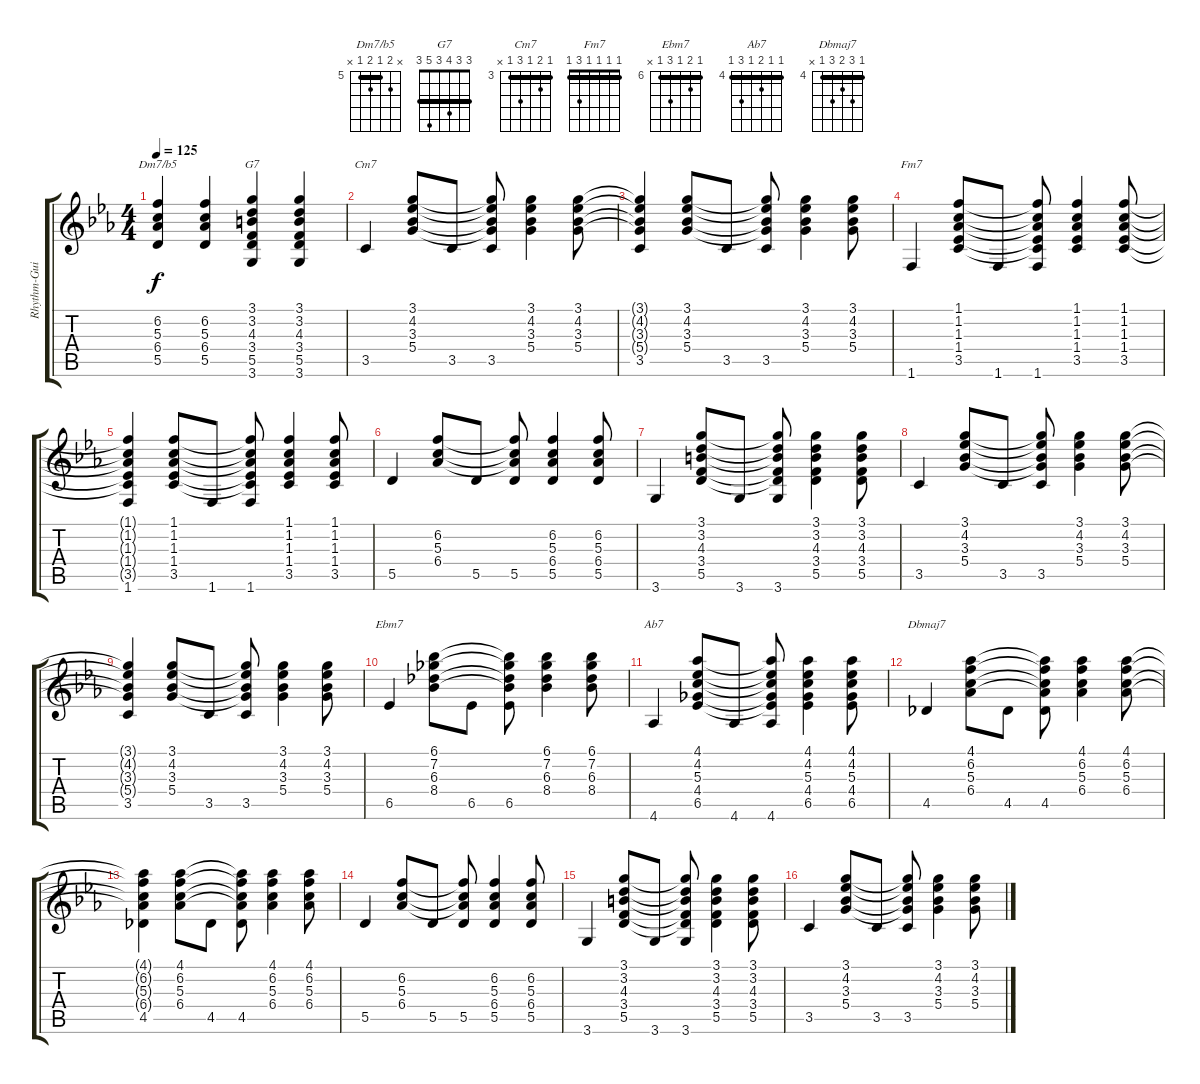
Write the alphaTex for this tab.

\track ("Rhythm-Guitar" "Rhythm-Gui") {instrument acousticguitarsteel}
\staff {score tabs}
\tuning (E4 B3 G3 D3 A2 E2) {hide}
\chord ("Dm7/b5" x 6 5 6 5 x) {firstfret 5 barre 5}
\chord ("G7" 3 3 4 3 5 3) {barre 3}
\chord ("Cm7" 3 4 3 5 3 x) {firstfret 3 barre 3}
\chord ("Fm7" 1 1 1 1 3 1) {barre 1}
\chord ("Ebm7" 6 7 6 8 6 x) {firstfret 6 barre 6}
\chord ("Ab7" 4 4 5 4 6 4) {firstfret 4 barre 4}
\chord ("Dbmaj7" 4 6 5 6 4 x) {firstfret 4 barre 4}
\ts (4 4)
\tempo 125
\clef g2
\ks eb
(6.2 5.3 6.4 5.5).4{ch "Dm7/b5" dy f beam Up} (6.2 5.3 6.4 5.5).4{beam Up} (3.1 3.2 4.3 3.4 5.5 3.6).4{ch "G7"} (3.1 3.2 4.3 3.4 5.5 3.6).4 |
3.5.4{ch "Cm7"} (3.1 4.2 3.3 5.4).8 3.5.8 (3.1{t} 4.2{t} 3.3{t} 5.4{t} 3.5).8 (3.1 4.2 3.3 5.4).4 (3.1 4.2 3.3 5.4).8 |
(3.1{t} 4.2{t} 3.3{t} 5.4{t} 3.5).4 (3.1 4.2 3.3 5.4).8 3.5.8 (3.1{t} 4.2{t} 3.3{t} 5.4{t} 3.5).8 (3.1 4.2 3.3 5.4).4 (3.1 4.2 3.3 5.4).8 |
1.6.4{ch "Fm7"} (1.1 1.2 1.3 1.4 3.5).8 1.6.8 (1.1{t} 1.2{t} 1.3{t} 1.4{t} 3.5{t} 1.6).8 (1.1 1.2 1.3 1.4 3.5).4 (1.1 1.2 1.3 1.4 3.5).8 |
(1.1{t} 1.2{t} 1.3{t} 1.4{t} 3.5{t} 1.6).4 (1.1 1.2 1.3 1.4 3.5).8 1.6.8 (1.1{t} 1.2{t} 1.3{t} 1.4{t} 3.5{t} 1.6).8 (1.1 1.2 1.3 1.4 3.5).4 (1.1 1.2 1.3 1.4 3.5).8 |
5.5.4 (6.2 5.3 6.4).8 5.5.8 (6.2{t} 5.3{t} 6.4{t} 5.5).8 (6.2 5.3 6.4 5.5).4 (6.2 5.3 6.4 5.5).8 |
3.6.4 (3.1 3.2 4.3 3.4 5.5).8 3.6.8 (3.1{t} 3.2{t} 4.3{t} 3.4{t} 5.5{t} 3.6).8 (3.1 3.2 4.3 3.4 5.5).4 (3.1 3.2 4.3 3.4 5.5).8 |
3.5.4 (3.1 4.2 3.3 5.4).8 3.5.8 (3.1{t} 4.2{t} 3.3{t} 5.4{t} 3.5).8 (3.1 4.2 3.3 5.4).4 (3.1 4.2 3.3 5.4).8 |
(3.1{t} 4.2{t} 3.3{t} 5.4{t} 3.5).4 (3.1 4.2 3.3 5.4).8 3.5.8 (3.1{t} 4.2{t} 3.3{t} 5.4{t} 3.5).8 (3.1 4.2 3.3 5.4).4 (3.1 4.2 3.3 5.4).8 |
6.5.4{ch "Ebm7"} (6.1 7.2 6.3 8.4).8 6.5.8 (6.1{t} 7.2{t} 6.3{t} 8.4{t} 6.5).8 (6.1 7.2 6.3 8.4).4 (6.1 7.2 6.3 8.4).8 |
4.6.4{ch "Ab7"} (4.1 4.2 5.3 4.4 6.5).8 4.6.8 (4.1{t} 4.2{t} 5.3{t} 4.4{t} 6.5{t} 4.6).8 (4.1 4.2 5.3 4.4 6.5).4 (4.1 4.2 5.3 4.4 6.5).8 |
4.5.4{ch "Dbmaj7"} (4.1 6.2 5.3 6.4).8 4.5.8 (4.1{t} 6.2{t} 5.3{t} 6.4{t} 4.5).8 (4.1 6.2 5.3 6.4).4 (4.1 6.2 5.3 6.4).8 |
(4.1{t} 6.2{t} 5.3{t} 6.4{t} 4.5).4 (4.1 6.2 5.3 6.4).8 4.5.8 (4.1{t} 6.2{t} 5.3{t} 6.4{t} 4.5).8 (4.1 6.2 5.3 6.4).4 (4.1 6.2 5.3 6.4).8 |
5.5.4 (6.2 5.3 6.4).8 5.5.8 (6.2{t} 5.3{t} 6.4{t} 5.5).8 (6.2 5.3 6.4 5.5).4 (6.2 5.3 6.4 5.5).8 |
3.6.4 (3.1 3.2 4.3 3.4 5.5).8 3.6.8 (3.1{t} 3.2{t} 4.3{t} 3.4{t} 5.5{t} 3.6).8 (3.1 3.2 4.3 3.4 5.5).4 (3.1 3.2 4.3 3.4 5.5).8 |
3.5.4 (3.1 4.2 3.3 5.4).8 3.5.8 (3.1{t} 4.2{t} 3.3{t} 5.4{t} 3.5).8 (3.1 4.2 3.3 5.4).4 (3.1 4.2 3.3 5.4).8
